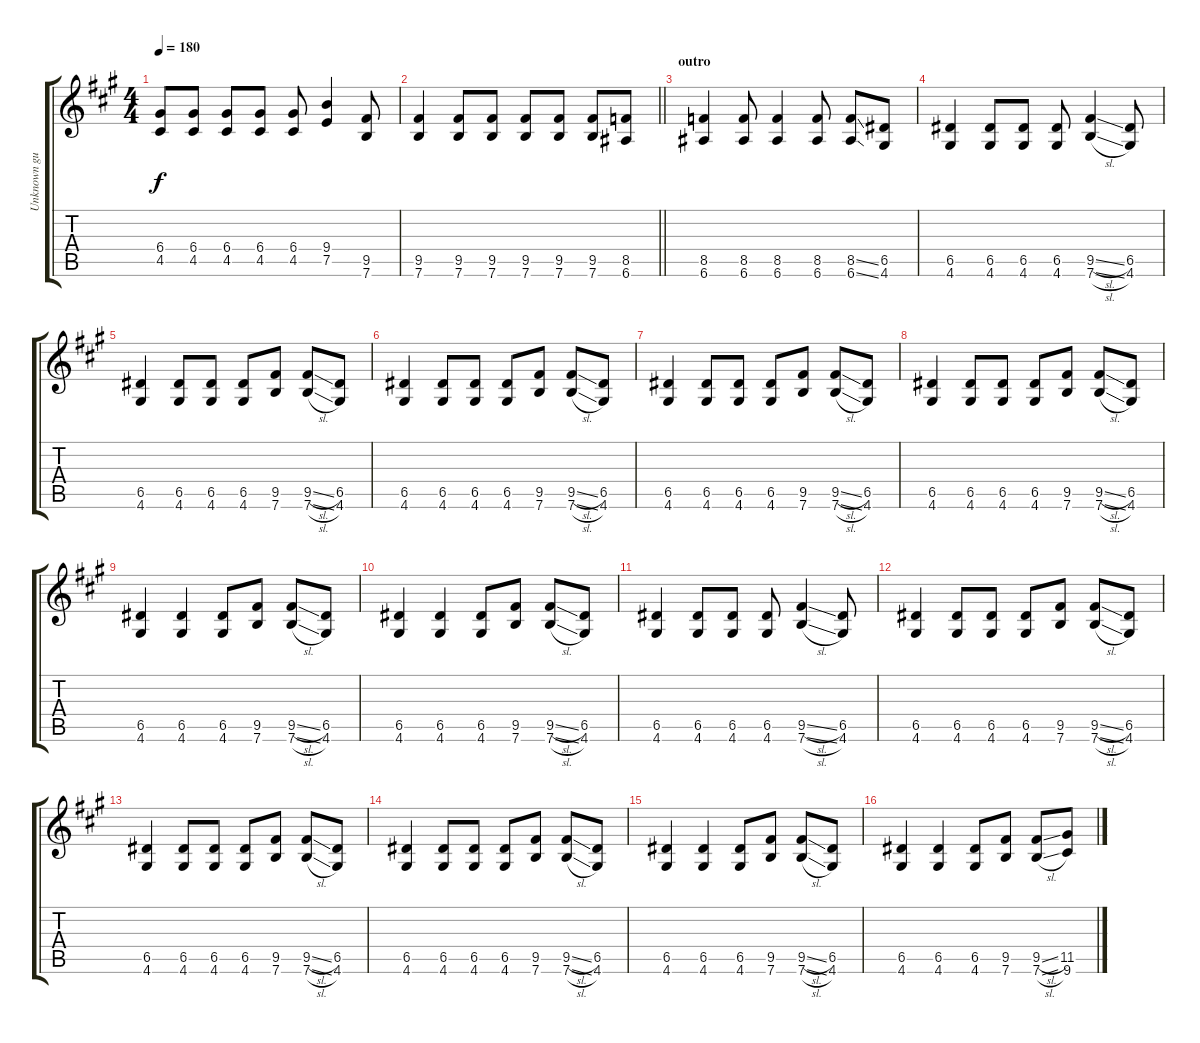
\track ("Unknown guy" "Unknown gu") {instrument distortionguitar}
\staff {score tabs}
\tuning (E4 B3 G3 D3 A2 E2) {hide}
\ts (4 4)
\tempo 180
\clef g2
\ks a
(6.4 4.5).8{dy f} (6.4 4.5).8 (6.4 4.5).8 (6.4 4.5).8 (6.4 4.5).8 (9.4 7.5).4 (9.5 7.6).8 |
\barLineRight lightlight
(9.5 7.6).4 (9.5 7.6).8 (9.5 7.6).8 (9.5 7.6).8 (9.5 7.6).8 (9.5 7.6).8 (8.5 6.6).8 |
\section ("" "outro")
(8.5 6.6).4 (8.5 6.6).8 (8.5 6.6).4 (8.5 6.6).8 (8.5{ss} 6.6{ss}).8 (6.5 4.6).8 |
(6.5 4.6).4 (6.5 4.6).8 (6.5 4.6).8 (6.5 4.6).8 (9.5{sl} 7.6{sl}).4 (6.5 4.6).8 |
(6.5 4.6).4 (6.5 4.6).8 (6.5 4.6).8 (6.5 4.6).8 (9.5 7.6).8 (9.5{sl} 7.6{sl}).8 (6.5 4.6).8 |
(6.5 4.6).4 (6.5 4.6).8 (6.5 4.6).8 (6.5 4.6).8 (9.5 7.6).8 (9.5{sl} 7.6{sl}).8 (6.5 4.6).8 |
(6.5 4.6).4 (6.5 4.6).8 (6.5 4.6).8 (6.5 4.6).8 (9.5 7.6).8 (9.5{sl} 7.6{sl}).8 (6.5 4.6).8 |
(6.5 4.6).4 (6.5 4.6).8 (6.5 4.6).8 (6.5 4.6).8 (9.5 7.6).8 (9.5{sl} 7.6{sl}).8 (6.5 4.6).8 |
(6.5 4.6).4 (6.5 4.6).4 (6.5 4.6).8 (9.5 7.6).8 (9.5{sl} 7.6{sl}).8 (6.5 4.6).8 |
(6.5 4.6).4 (6.5 4.6).4 (6.5 4.6).8 (9.5 7.6).8 (9.5{sl} 7.6{sl}).8 (6.5 4.6).8 |
(6.5 4.6).4 (6.5 4.6).8 (6.5 4.6).8 (6.5 4.6).8 (9.5{sl} 7.6{sl}).4 (6.5 4.6).8 |
(6.5 4.6).4 (6.5 4.6).8 (6.5 4.6).8 (6.5 4.6).8 (9.5 7.6).8 (9.5{sl} 7.6{sl}).8 (6.5 4.6).8 |
(6.5 4.6).4 (6.5 4.6).8 (6.5 4.6).8 (6.5 4.6).8 (9.5 7.6).8 (9.5{sl} 7.6{sl}).8 (6.5 4.6).8 |
(6.5 4.6).4 (6.5 4.6).8 (6.5 4.6).8 (6.5 4.6).8 (9.5 7.6).8 (9.5{sl} 7.6{sl}).8 (6.5 4.6).8 |
(6.5 4.6).4 (6.5 4.6).4 (6.5 4.6).8 (9.5 7.6).8 (9.5{sl} 7.6{sl}).8 (6.5 4.6).8 |
(6.5 4.6).4 (6.5 4.6).4 (6.5 4.6).8 (9.5 7.6).8 (9.5{sl} 7.6{sl}).8 (11.5 9.6).8
